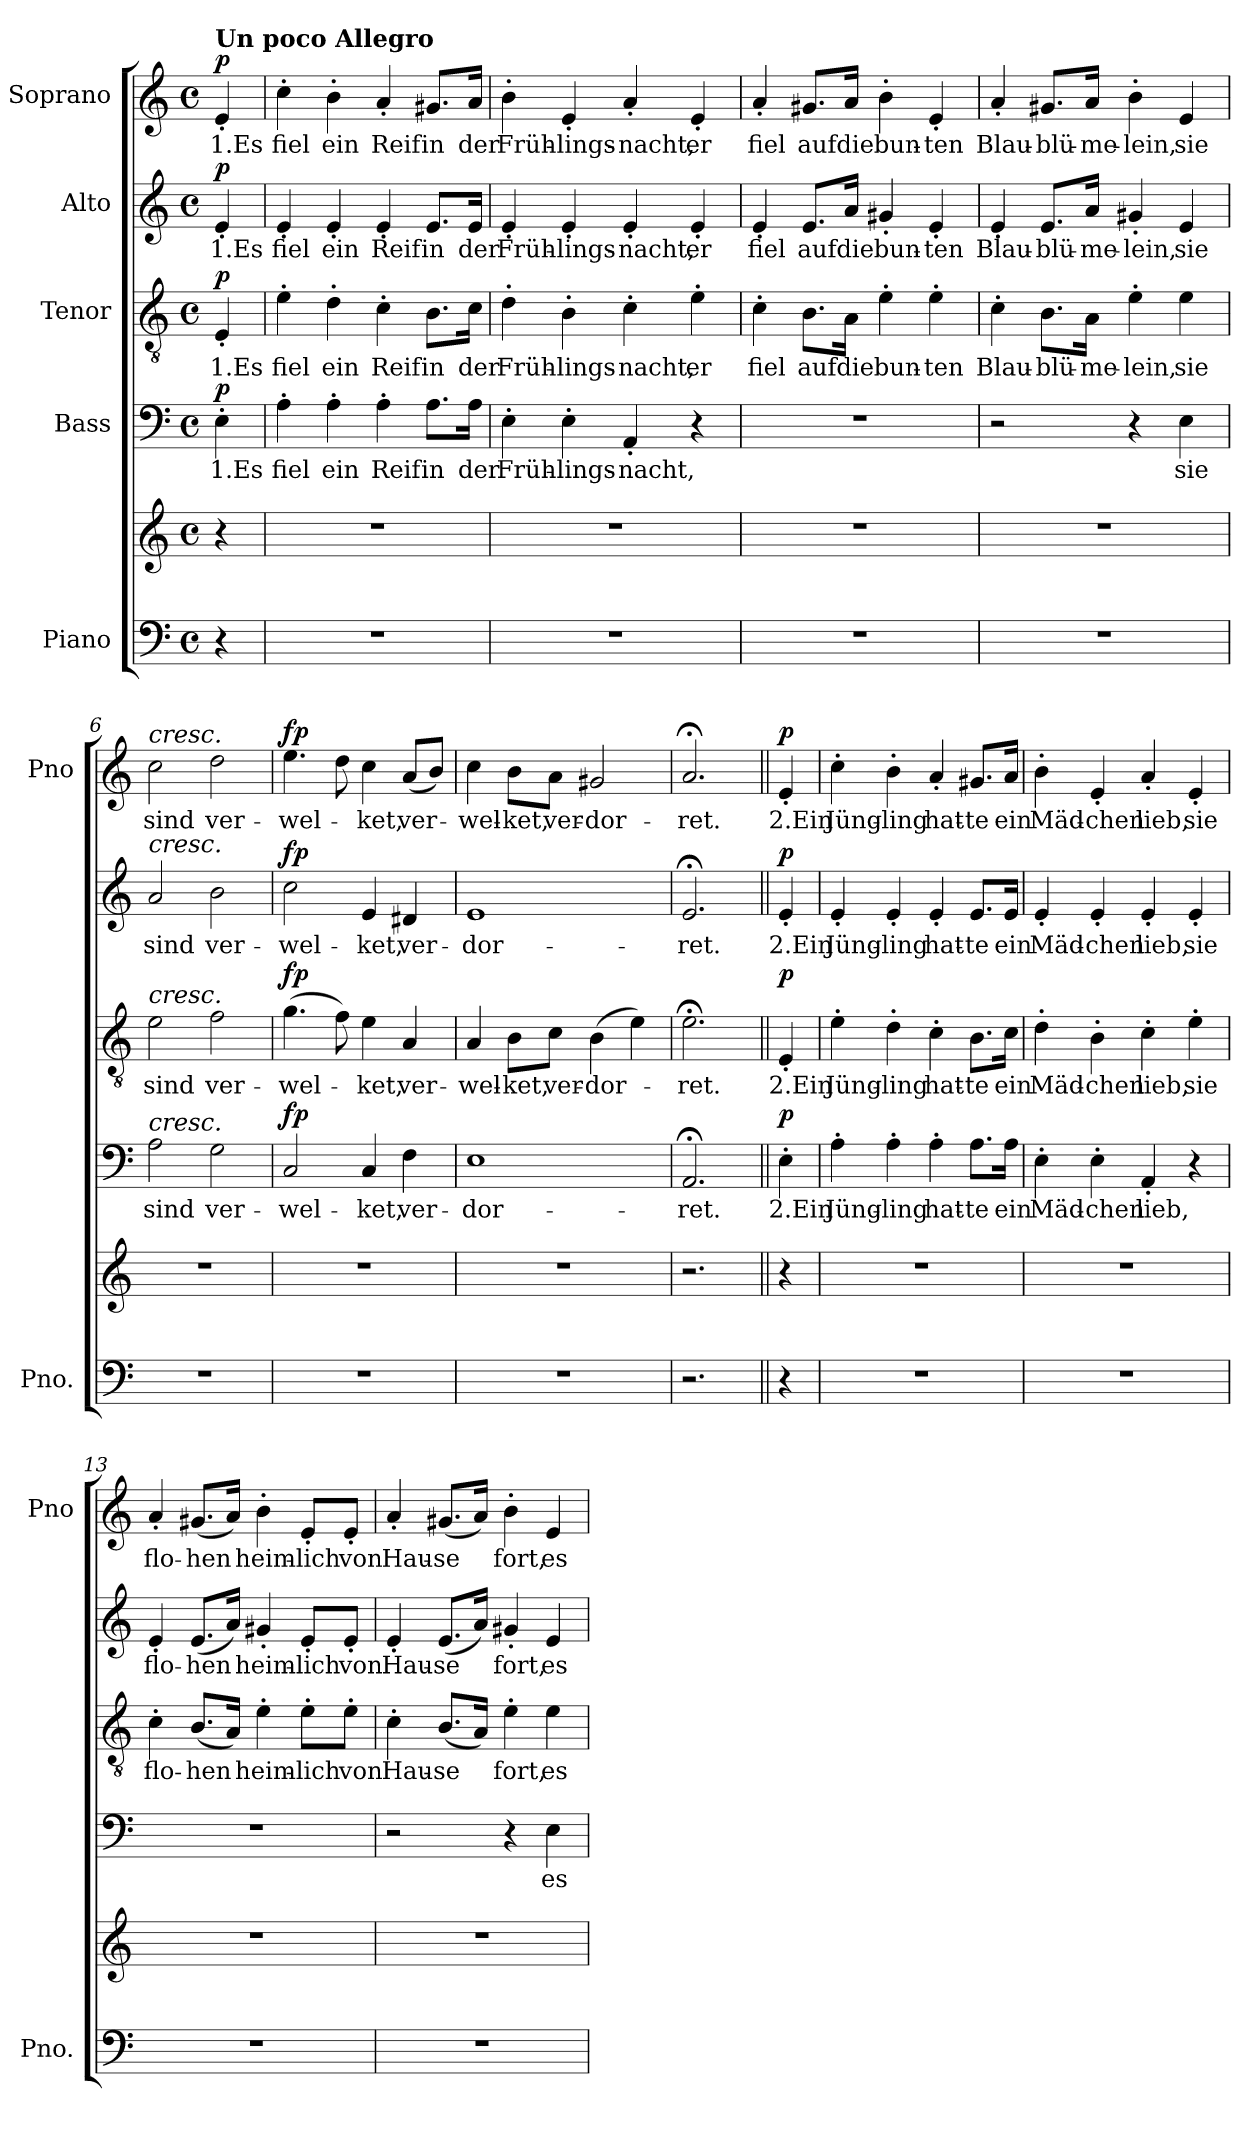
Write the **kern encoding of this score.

**kern	**kern	**kern	**text	**dynam	**kern	**text	**dynam	**kern	**text	**dynam	**kern	**text	**dynam
*part5	*part5	*part4	*part4	*part4	*part3	*part3	*part3	*part2	*part2	*part2	*part1	*part1	*part1
*staff6	*staff5	*staff4	*staff4	*staff4	*staff3	*staff3	*staff3	*staff2	*staff2	*staff2	*staff1	*staff1	*staff1
*I"Piano	*	*I"Bass	*	*	*I"Tenor	*	*	*I"Alto	*	*	*I"Soprano	*	*
*I'Pno.	*	*	*	*	*	*	*	*	*	*	*I'Pno	*	*
*clefF4	*clefG2	*clefF4	*	*	*clefGv2	*	*	*clefG2	*	*	*clefG2	*	*
*k[]	*k[]	*k[]	*	*	*k[]	*	*	*k[]	*	*	*k[]	*	*
*M4/4	*M4/4	*M4/4	*	*	*M4/4	*	*	*M4/4	*	*	*M4/4	*	*
*met(c)	*met(c)	*met(c)	*	*	*met(c)	*	*	*met(c)	*	*	*met(c)	*	*
=1	=1	=1	=1	=1	=1	=1	=1	=1	=1	=1	=1	=1	=1
!	!	!	!	!	!	!	!	!	!	!	!LO:TX:a:B:t=Un poco Allegro	!	!
!	!	!	!LO:LY:b	!LO:DY:b	!	!LO:LY:b	!LO:DY:b	!	!LO:LY:b	!LO:DY:b	!	!LO:LY:b	!LO:DY:b
4r	4r	4E'\	1.Es	p	4E'/	1.Es	p	4e'/	1.Es	p	4e'/	1.Es	p
=2	=2	=2	=2	=2	=2	=2	=2	=2	=2	=2	=2	=2	=2
!	!	!	!LO:LY:b	!	!	!LO:LY:b	!	!	!LO:LY:b	!	!	!LO:LY:b	!
1r	1r	4A'\	fiel	.	4e'\	fiel	.	4e'/	fiel	.	4cc'\	fiel	.
!	!	!	!LO:LY:b	!	!	!LO:LY:b	!	!	!LO:LY:b	!	!	!LO:LY:b	!
.	.	4A'\	ein	.	4d'\	ein	.	4e'/	ein	.	4b'\	ein	.
!	!	!	!LO:LY:b	!	!	!LO:LY:b	!	!	!LO:LY:b	!	!	!LO:LY:b	!
.	.	4A'\	Reif	.	4c'\	Reif	.	4e'/	Reif	.	4a'/	Reif	.
!	!	!	!LO:LY:b	!	!	!LO:LY:b	!	!	!LO:LY:b	!	!	!LO:LY:b	!
.	.	8.A\L	in	.	8.B\L	in	.	8.e/L	in	.	8.g#X/L	in	.
!	!	!	!LO:LY:b	!	!	!LO:LY:b	!	!	!LO:LY:b	!	!	!LO:LY:b	!
.	.	16A\Jk	der	.	16c\Jk	der	.	16e/Jk	der	.	16a/Jk	der	.
=3	=3	=3	=3	=3	=3	=3	=3	=3	=3	=3	=3	=3	=3
!	!	!	!LO:LY:b	!	!	!LO:LY:b	!	!	!LO:LY:b	!	!	!LO:LY:b	!
1r	1r	4E'\	Früh-	.	4d'\	Früh-	.	4e'/	Früh-	.	4b'\	Früh-	.
!	!	!	!LO:LY:b	!	!	!LO:LY:b	!	!	!LO:LY:b	!	!	!LO:LY:b	!
.	.	4E'\	-lings-	.	4B'\	-lings-	.	4e'/	-lings-	.	4e'/	-lings-	.
!	!	!	!LO:LY:b	!	!	!LO:LY:b	!	!	!LO:LY:b	!	!	!LO:LY:b	!
.	.	4AA'/	-nacht,	.	4c'\	-nacht,	.	4e'/	-nacht,	.	4a'/	-nacht,	.
!	!	!	!	!	!	!LO:LY:b	!	!	!LO:LY:b	!	!	!LO:LY:b	!
.	.	4r	.	.	4e'\	er	.	4e'/	er	.	4e'/	er	.
=4	=4	=4	=4	=4	=4	=4	=4	=4	=4	=4	=4	=4	=4
!	!	!	!	!	!	!LO:LY:b	!	!	!LO:LY:b	!	!	!LO:LY:b	!
1r	1r	1r	.	.	4c'\	fiel	.	4e'/	fiel	.	4a'/	fiel	.
!	!	!	!	!	!	!LO:LY:b	!	!	!LO:LY:b	!	!	!LO:LY:b	!
.	.	.	.	.	8.B\L	auf	.	8.e/L	auf	.	8.g#X/L	auf	.
!	!	!	!	!	!	!LO:LY:b	!	!	!LO:LY:b	!	!	!LO:LY:b	!
.	.	.	.	.	16A\Jk	die	.	16a/Jk	die	.	16a/Jk	die	.
!	!	!	!	!	!	!LO:LY:b	!	!	!LO:LY:b	!	!	!LO:LY:b	!
.	.	.	.	.	4e'\	bun-	.	4g#X'/	bun-	.	4b'\	bun-	.
!	!	!	!	!	!	!LO:LY:b	!	!	!LO:LY:b	!	!	!LO:LY:b	!
.	.	.	.	.	4e'\	-ten	.	4e'/	-ten	.	4e'/	-ten	.
!!LO:PB:g=z
=5	=5	=5	=5	=5	=5	=5	=5	=5	=5	=5	=5	=5	=5
!	!	!	!	!	!	!LO:LY:b	!	!	!LO:LY:b	!	!	!LO:LY:b	!
1r	1r	2r	.	.	4c'\	Blau-	.	4e'/	Blau-	.	4a'/	Blau-	.
!	!	!	!	!	!	!LO:LY:b	!	!	!LO:LY:b	!	!	!LO:LY:b	!
.	.	.	.	.	8.B\L	-blü-	.	8.e/L	-blü-	.	8.g#X/L	-blü-	.
!	!	!	!	!	!	!LO:LY:b	!	!	!LO:LY:b	!	!	!LO:LY:b	!
.	.	.	.	.	16A\Jk	-me-	.	16a/Jk	-me-	.	16a/Jk	-me-	.
!	!	!	!	!	!	!LO:LY:b	!	!	!LO:LY:b	!	!	!LO:LY:b	!
.	.	4r	.	.	4e'\	-lein,	.	4g#X'/	-lein,	.	4b'\	-lein,	.
!	!	!	!LO:LY:b	!	!	!LO:LY:b	!	!	!LO:LY:b	!	!	!LO:LY:b	!
.	.	4E\	sie	.	4e\	sie	.	4e/	sie	.	4e/	sie	.
=6	=6	=6	=6	=6	=6	=6	=6	=6	=6	=6	=6	=6	=6
!	!	!	!	!	!	!	!	!	!	!	!LO:TX:a:i:t=cresc.	!	!
!	!	!	!	!	!	!	!	!LO:TX:a:i:t=cresc.	!	!	!	!	!
!	!	!	!	!	!LO:TX:a:i:t=cresc.	!	!	!	!	!	!	!	!
!	!	!LO:TX:a:i:t=cresc.	!	!	!	!	!	!	!	!	!	!	!
!	!	!	!LO:LY:b	!	!	!LO:LY:b	!	!	!LO:LY:b	!	!	!LO:LY:b	!
1r	1r	2A\	sind	.	2e\	sind	.	2a/	sind	.	2cc\	sind	.
!	!	!	!LO:LY:b	!	!	!LO:LY:b	!	!	!LO:LY:b	!	!	!LO:LY:b	!
.	.	2G\	ver-	.	2f\	ver-	.	2b\	ver-	.	2dd\	ver-	.
=7	=7	=7	=7	=7	=7	=7	=7	=7	=7	=7	=7	=7	=7
!	!	!	!LO:LY:b	!LO:DY:b	!	!LO:LY:b	!	!	!LO:LY:b	!	!	!LO:LY:b	!
!	!	!	!	!LO:DY:n=1:b	!	!	!LO:DY:b	!	!	!	!	!	!
!	!	!	!	!	!	!	!LO:DY:n=1:b	!	!	!LO:DY:b	!	!	!
!	!	!	!	!	!	!	!	!	!	!LO:DY:n=1:b	!	!	!LO:DY:b
!	!	!	!	!	!	!	!	!	!	!	!	!	!LO:DY:n=1:b
1r	1r	2C/	-wel-	f p	(>4.g\	-wel-	f p	2cc\	-wel-	f p	4.ee\	-wel-	f p
.	.	.	.	.	8f\)	.	.	.	.	.	8dd\	.	.
!	!	!	!LO:LY:b	!	!	!LO:LY:b	!	!	!LO:LY:b	!	!	!LO:LY:b	!
.	.	4C/	-ket,	.	4e\	-ket,	.	4e/	-ket,	.	4cc\	-ket,	.
!	!	!	!LO:LY:b	!	!	!LO:LY:b	!	!	!LO:LY:b	!	!	!LO:LY:b	!
.	.	4F\	ver-	.	4A/	ver-	.	4d#X/	ver-	.	(<8a/L	ver-	.
.	.	.	.	.	.	.	.	.	.	.	8b/J)	.	.
=8	=8	=8	=8	=8	=8	=8	=8	=8	=8	=8	=8	=8	=8
!	!	!	!LO:LY:b	!	!	!LO:LY:b	!	!	!LO:LY:b	!	!	!LO:LY:b	!
1r	1r	1E	-dor-	.	4A/	-wel-	.	1e	-dor-	.	4cc\	-wel-	.
!	!	!	!	!	!	!LO:LY:b	!	!	!	!	!	!LO:LY:b	!
.	.	.	.	.	8B\L	-ket,	.	.	.	.	8b\L	-ket,	.
!	!	!	!	!	!	!LO:LY:b	!	!	!	!	!	!LO:LY:b	!
.	.	.	.	.	8c\J	ver-	.	.	.	.	8a\J	ver-	.
!	!	!	!	!	!	!LO:LY:b	!	!	!	!	!	!LO:LY:b	!
.	.	.	.	.	(>4B\	-dor-	.	.	.	.	2g#X/	-dor-	.
.	.	.	.	.	4e\)	.	.	.	.	.	.	.	.
=9	=9	=9	=9	=9	=9	=9	=9	=9	=9	=9	=9	=9	=9
!	!	!	!LO:LY:b	!	!	!LO:LY:b	!	!	!LO:LY:b	!	!	!LO:LY:b	!
2.r	2.r	2.AA;</	-ret.	.	2.e;<\	-ret.	.	2.e;</	-ret.	.	2.a;</	-ret.	.
!!LO:PB:g=z
=10||	=10||	=10||	=10||	=10||	=10||	=10||	=10||	=10||	=10||	=10||	=10||	=10||	=10||
!	!	!	!LO:LY:b	!LO:DY:b	!	!LO:LY:b	!LO:DY:b	!	!LO:LY:b	!LO:DY:b	!	!LO:LY:b	!LO:DY:b
4r	4r	4E'\	2.Ein	p	4E'/	2.Ein	p	4e'/	2.Ein	p	4e'/	2.Ein	p
=11	=11	=11	=11	=11	=11	=11	=11	=11	=11	=11	=11	=11	=11
!	!	!	!LO:LY:b	!	!	!LO:LY:b	!	!	!LO:LY:b	!	!	!LO:LY:b	!
1r	1r	4A'\	Jüng-	.	4e'\	Jüng-	.	4e'/	Jüng-	.	4cc'\	Jüng-	.
!	!	!	!LO:LY:b	!	!	!LO:LY:b	!	!	!LO:LY:b	!	!	!LO:LY:b	!
.	.	4A'\	-ling	.	4d'\	-ling	.	4e'/	-ling	.	4b'\	-ling	.
!	!	!	!LO:LY:b	!	!	!LO:LY:b	!	!	!LO:LY:b	!	!	!LO:LY:b	!
.	.	4A'\	hat-	.	4c'\	hat-	.	4e'/	hat-	.	4a'/	hat-	.
!	!	!	!LO:LY:b	!	!	!LO:LY:b	!	!	!LO:LY:b	!	!	!LO:LY:b	!
.	.	8.A\L	-te	.	8.B\L	-te	.	8.e/L	-te	.	8.g#X/L	-te	.
!	!	!	!LO:LY:b	!	!	!LO:LY:b	!	!	!LO:LY:b	!	!	!LO:LY:b	!
.	.	16A\Jk	ein	.	16c\Jk	ein	.	16e/Jk	ein	.	16a/Jk	ein	.
=12	=12	=12	=12	=12	=12	=12	=12	=12	=12	=12	=12	=12	=12
!	!	!	!LO:LY:b	!	!	!LO:LY:b	!	!	!LO:LY:b	!	!	!LO:LY:b	!
1r	1r	4E'\	Mäd-	.	4d'\	Mäd-	.	4e'/	Mäd-	.	4b'\	Mäd-	.
!	!	!	!LO:LY:b	!	!	!LO:LY:b	!	!	!LO:LY:b	!	!	!LO:LY:b	!
.	.	4E'\	-chen	.	4B'\	-chen	.	4e'/	-chen	.	4e'/	-chen	.
!	!	!	!LO:LY:b	!	!	!LO:LY:b	!	!	!LO:LY:b	!	!	!LO:LY:b	!
.	.	4AA'/	lieb,	.	4c'\	lieb,	.	4e'/	lieb,	.	4a'/	lieb,	.
!	!	!	!	!	!	!LO:LY:b	!	!	!LO:LY:b	!	!	!LO:LY:b	!
.	.	4r	.	.	4e'\	sie	.	4e'/	sie	.	4e'/	sie	.
=13	=13	=13	=13	=13	=13	=13	=13	=13	=13	=13	=13	=13	=13
!	!	!	!	!	!	!LO:LY:b	!	!	!LO:LY:b	!	!	!LO:LY:b	!
1r	1r	1r	.	.	4c'\	flo-	.	4e'/	flo-	.	4a'/	flo-	.
!	!	!	!	!	!	!LO:LY:b	!	!	!LO:LY:b	!	!	!LO:LY:b	!
.	.	.	.	.	(<8.B/L	-hen	.	(<8.e/L	-hen	.	(<8.g#X/L	-hen	.
.	.	.	.	.	16A/Jk)	.	.	16a/Jk)	.	.	16a/Jk)	.	.
!	!	!	!	!	!	!LO:LY:b	!	!	!LO:LY:b	!	!	!LO:LY:b	!
.	.	.	.	.	4e'\	heim-	.	4g#X'/	heim-	.	4b'\	heim-	.
!	!	!	!	!	!	!LO:LY:b	!	!	!LO:LY:b	!	!	!LO:LY:b	!
.	.	.	.	.	8e'\L	-lich	.	8e'/L	-lich	.	8e'/L	-lich	.
!	!	!	!	!	!	!LO:LY:b	!	!	!LO:LY:b	!	!	!LO:LY:b	!
.	.	.	.	.	8e'\J	von	.	8e'/J	von	.	8e'/J	von	.
!!LO:PB:g=z
=14	=14	=14	=14	=14	=14	=14	=14	=14	=14	=14	=14	=14	=14
!	!	!	!	!	!	!LO:LY:b	!	!	!LO:LY:b	!	!	!LO:LY:b	!
1r	1r	2r	.	.	4c'\	Hau-	.	4e'/	Hau-	.	4a'/	Hau-	.
!	!	!	!	!	!	!LO:LY:b	!	!	!LO:LY:b	!	!	!LO:LY:b	!
.	.	.	.	.	(<8.B/L	-se	.	(<8.e/L	-se	.	(<8.g#X/L	-se	.
.	.	.	.	.	16A/Jk)	.	.	16a/Jk)	.	.	16a/Jk)	.	.
!	!	!	!	!	!	!LO:LY:b	!	!	!LO:LY:b	!	!	!LO:LY:b	!
.	.	4r	.	.	4e'\	fort,	.	4g#X'/	fort,	.	4b'\	fort,	.
!	!	!	!LO:LY:b	!	!	!LO:LY:b	!	!	!LO:LY:b	!	!	!LO:LY:b	!
.	.	4E\	es	.	4e\	es	.	4e/	es	.	4e/	es	.
=	=	=	=	=	=	=	=	=	=	=	=	=	=
*-	*-	*-	*-	*-	*-	*-	*-	*-	*-	*-	*-	*-	*-
